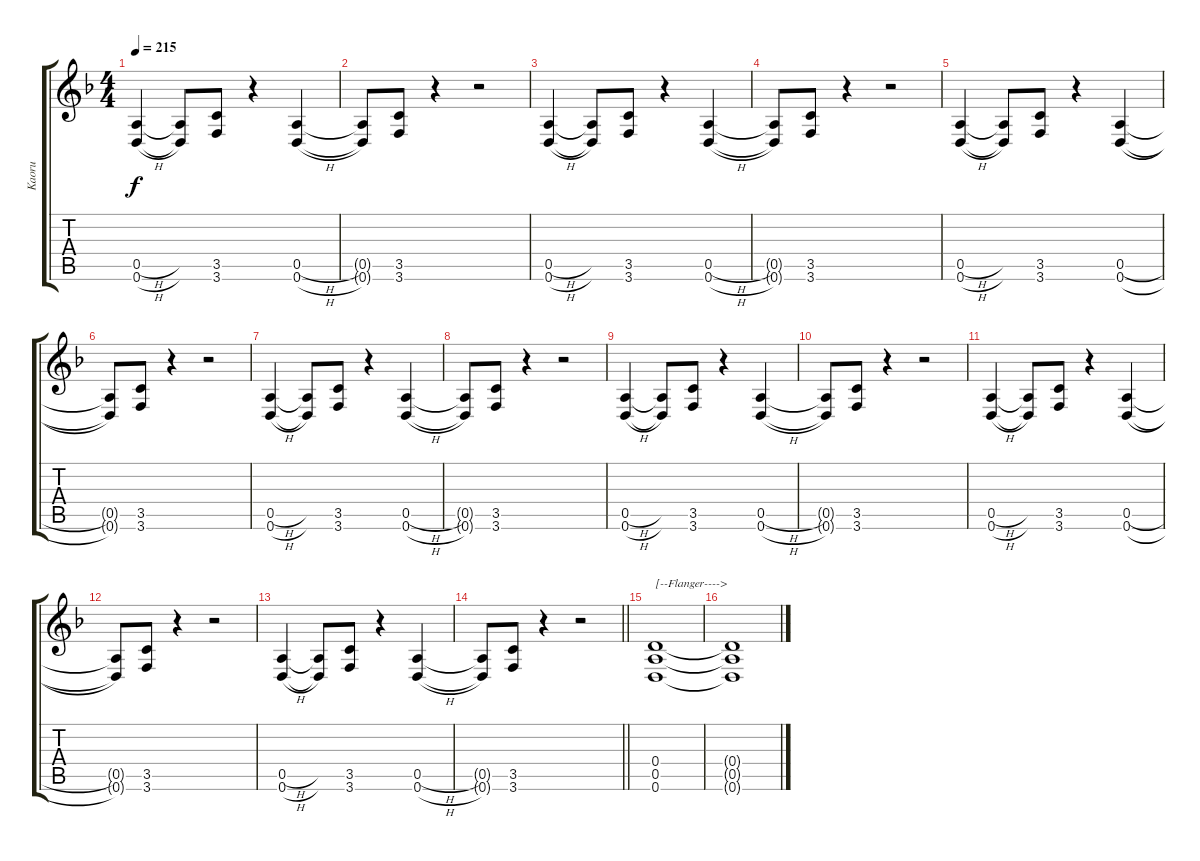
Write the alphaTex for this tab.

\track ("Kaoru" "Kaoru") {instrument overdrivenguitar}
\staff {score tabs}
\tuning (E4 B3 G3 D3 A2 D2) {hide}
\ts (4 4)
\tempo 215
\clef g2
\ks f
(0.5{h} 0.6{h}).4{dy f} (0.5{t} 0.6{t}).8 (3.5 3.6).8 r.4 (0.5{h} 0.6{h}).4 |
(0.5{t} 0.6{t}).8 (3.5 3.6).8 r.4 r.2 |
(0.5{h} 0.6{h}).4 (0.5{t} 0.6{t}).8 (3.5 3.6).8 r.4 (0.5{h} 0.6{h}).4 |
(0.5{t} 0.6{t}).8 (3.5 3.6).8 r.4 r.2 |
(0.5{h} 0.6{h}).4 (0.5{t} 0.6{t}).8 (3.5 3.6).8 r.4 (0.5{h} 0.6{h}).4 |
(0.5{t} 0.6{t}).8 (3.5 3.6).8 r.4 r.2 |
(0.5{h} 0.6{h}).4 (0.5{t} 0.6{t}).8 (3.5 3.6).8 r.4 (0.5{h} 0.6{h}).4 |
(0.5{t} 0.6{t}).8 (3.5 3.6).8 r.4 r.2 |
(0.5{h} 0.6{h}).4 (0.5{t} 0.6{t}).8 (3.5 3.6).8 r.4 (0.5{h} 0.6{h}).4 |
(0.5{t} 0.6{t}).8 (3.5 3.6).8 r.4 r.2 |
(0.5{h} 0.6{h}).4 (0.5{t} 0.6{t}).8 (3.5 3.6).8 r.4 (0.5{h} 0.6{h}).4 |
(0.5{t} 0.6{t}).8 (3.5 3.6).8 r.4 r.2 |
(0.5{h} 0.6{h}).4 (0.5{t} 0.6{t}).8 (3.5 3.6).8 r.4 (0.5{h} 0.6{h}).4 |
\barLineRight lightlight
(0.5{t} 0.6{t}).8 (3.5 3.6).8 r.4 r.2 |
(0.4 0.5 0.6).1{txt "[--Flanger---->"} |
(0.4{t} 0.5{t} 0.6{t}).1
